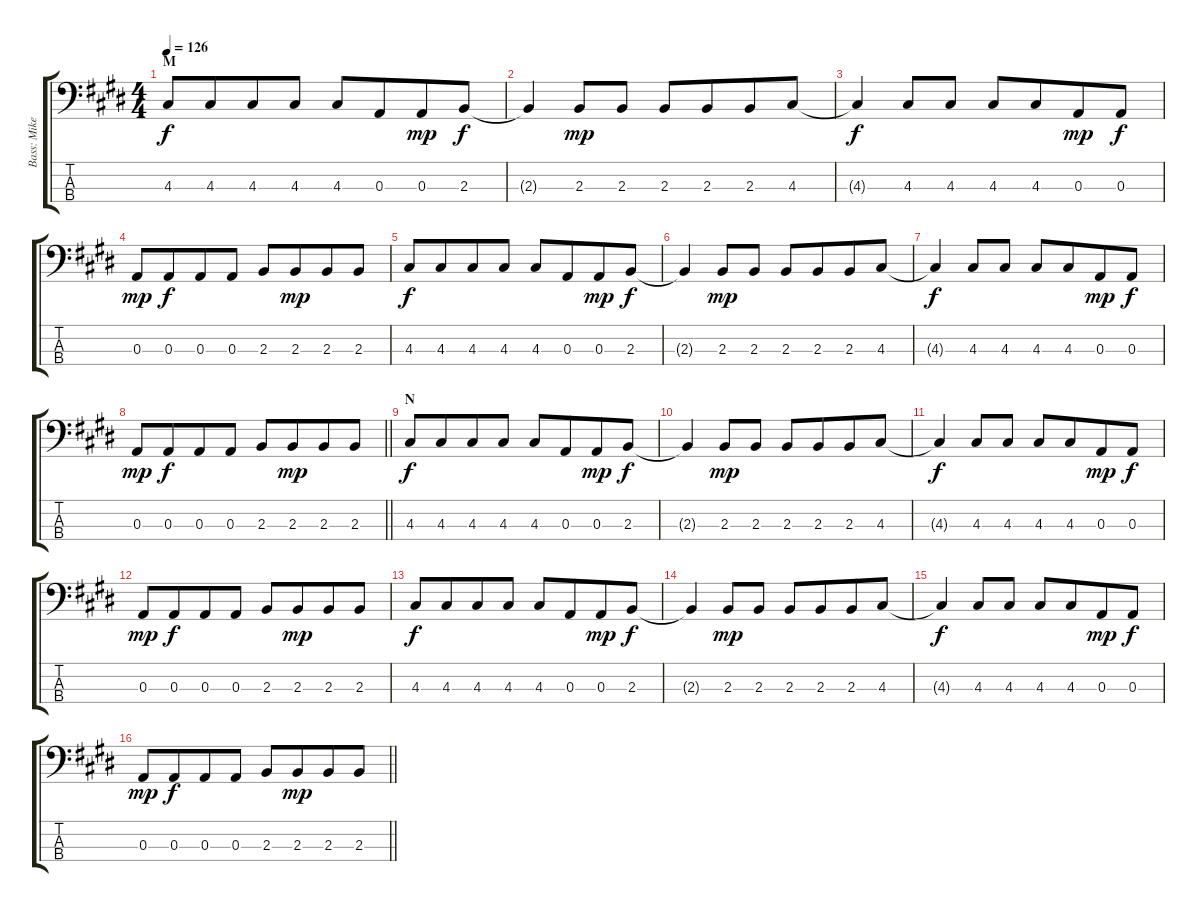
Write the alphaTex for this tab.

\track ("Bass: Mike" "Bass: Mike") {instrument electricbassfinger}
\staff {score tabs}
\tuning (G2 D2 A1 E1) {hide}
\ts (4 4)
\section ("" "M")
\tempo 126
\clef f4
\ks e
4.3.8{dy f} 4.3.8{beam merge} 4.3.8 4.3.8 4.3.8 0.3.8{beam merge} 0.3.8{dy mp} 2.3.8{dy f} |
2.3{t}.4 2.3.8{dy mp} 2.3.8 2.3.8 2.3.8{beam merge} 2.3.8 4.3.8 |
4.3{t}.4{dy f beam merge} 4.3.8 4.3.8 4.3.8 4.3.8{beam merge} 0.3.8{dy mp} 0.3.8{dy f} |
0.3.8{dy mp} 0.3.8{dy f beam merge} 0.3.8 0.3.8 2.3.8 2.3.8{dy mp beam merge} 2.3.8 2.3.8 |
4.3.8{dy f} 4.3.8{beam merge} 4.3.8 4.3.8 4.3.8 0.3.8{beam merge} 0.3.8{dy mp} 2.3.8{dy f} |
2.3{t}.4 2.3.8{dy mp} 2.3.8 2.3.8 2.3.8{beam merge} 2.3.8 4.3.8 |
4.3{t}.4{dy f beam merge} 4.3.8 4.3.8 4.3.8 4.3.8{beam merge} 0.3.8{dy mp} 0.3.8{dy f} |
\barLineRight lightlight
0.3.8{dy mp} 0.3.8{dy f beam merge} 0.3.8 0.3.8 2.3.8 2.3.8{dy mp beam merge} 2.3.8 2.3.8 |
\section ("" "N")
4.3.8{dy f} 4.3.8{beam merge} 4.3.8 4.3.8 4.3.8 0.3.8{beam merge} 0.3.8{dy mp} 2.3.8{dy f} |
2.3{t}.4 2.3.8{dy mp} 2.3.8 2.3.8 2.3.8{beam merge} 2.3.8 4.3.8 |
4.3{t}.4{dy f beam merge} 4.3.8 4.3.8 4.3.8 4.3.8{beam merge} 0.3.8{dy mp} 0.3.8{dy f} |
0.3.8{dy mp} 0.3.8{dy f beam merge} 0.3.8 0.3.8 2.3.8 2.3.8{dy mp beam merge} 2.3.8 2.3.8 |
4.3.8{dy f} 4.3.8{beam merge} 4.3.8 4.3.8 4.3.8 0.3.8{beam merge} 0.3.8{dy mp} 2.3.8{dy f} |
2.3{t}.4 2.3.8{dy mp} 2.3.8 2.3.8 2.3.8{beam merge} 2.3.8 4.3.8 |
4.3{t}.4{dy f beam merge} 4.3.8 4.3.8 4.3.8 4.3.8{beam merge} 0.3.8{dy mp} 0.3.8{dy f} |
\barLineRight lightlight
0.3.8{dy mp} 0.3.8{dy f beam merge} 0.3.8 0.3.8 2.3.8 2.3.8{dy mp beam merge} 2.3.8 2.3.8
